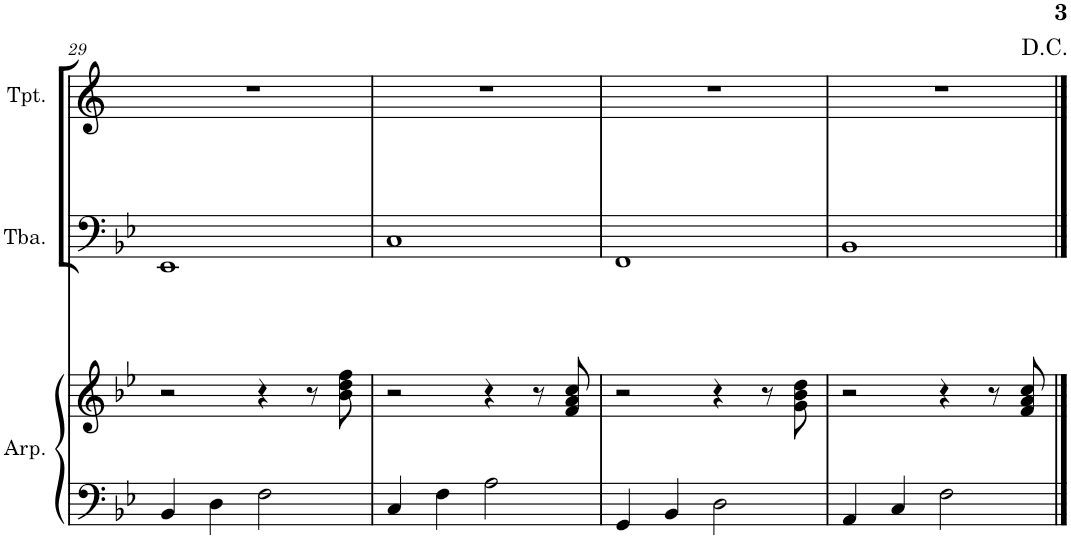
**kern	**kern	**kern	**kern
*part3	*part3	*part2	*part1
*staff4	*staff3	*staff2	*staff1
*I"Arpa	*	*I"Tuba	*I"Trompeta
*I'Arp.	*	*I'Tba.	*I'Tpt.
!!LO:PB:g=z
*clefF4	*clefG2	*clefF4	*clefG2
*	*	*	*Trd1c2
*k[b-e-]	*k[b-e-]	*k[b-e-]	*k[]
*M4/4	*M4/4	*M4/4	*M4/4
=29	=29	=29	=29
4BB-/	2r	1EE-	1r
4D\	.	.	.
2F\	4r	.	.
.	8r	.	.
.	8b-\ 8dd\ 8ff\	.	.
=30	=30	=30	=30
4C/	2r	1C	1r
4F\	.	.	.
2A\	4r	.	.
.	8r	.	.
.	8f/ 8a/ 8cc/	.	.
=31	=31	=31	=31
4GG/	2r	1FF	1r
4BB-/	.	.	.
2D\	4r	.	.
.	8r	.	.
.	8g\ 8b-\ 8dd\	.	.
=32	=32	=32	=32
4AA/	2r	1BB-	1r
4C/	.	.	.
2F\	4r	.	.
.	8r	.	.
.	8f/ 8a/ 8cc/	.	.
==	==	==	==
*-	*-	*-	*-
